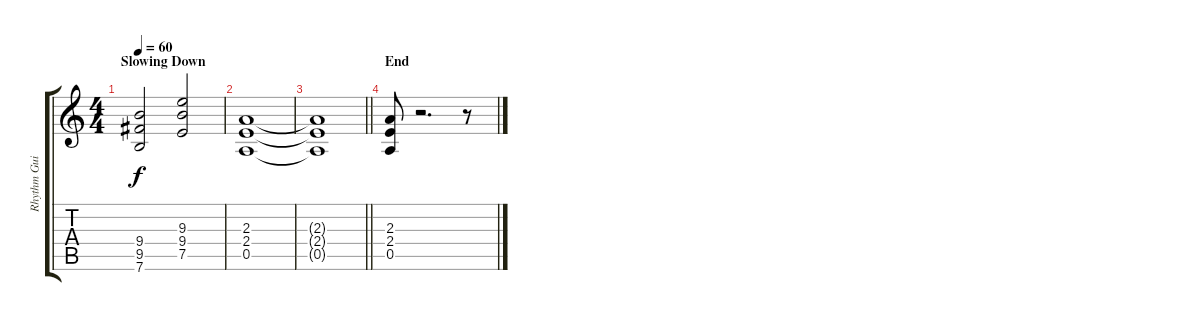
\track ("Rhythm Guitar (Maxime Callau)" "Rhythm Gui") {instrument distortionguitar}
\staff {score tabs}
\tuning (E4 B3 G3 D3 A2 E2) {hide}
\ts (4 4)
\section ("" "Slowing Down")
\tempo 60
\clef g2
\ks c
(9.4 9.5 7.6).2{dy f} (9.3 9.4 7.5).2 |
(2.3 2.4 0.5).1 |
\barLineRight lightlight
(2.3{t} 2.4{t} 0.5{t}).1 |
\section ("" "End")
(2.3 2.4 0.5).8 r.2{d} r.8
